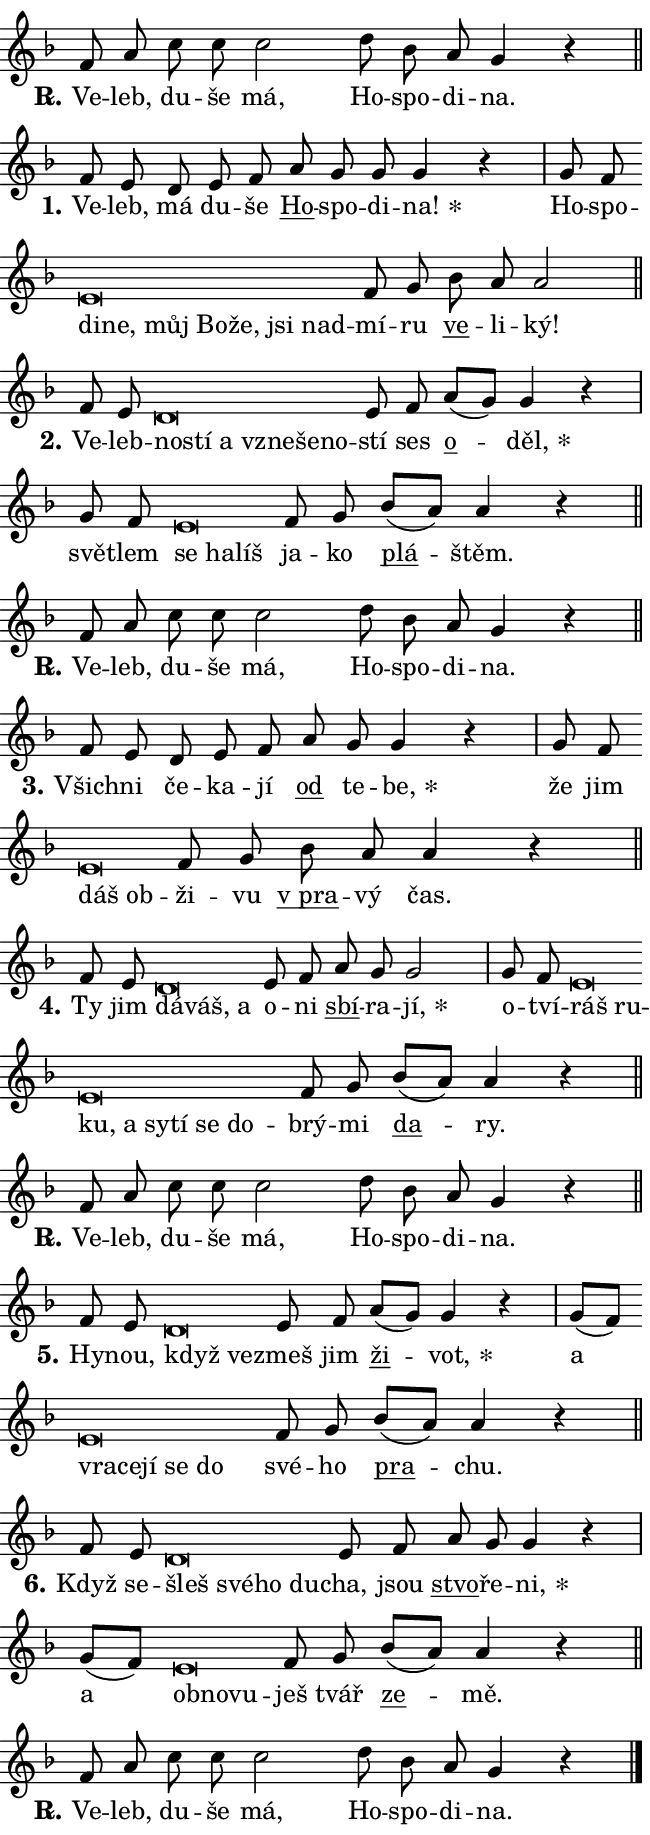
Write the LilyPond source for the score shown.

\version "2.24.0"
\header { tagline = "" }
\paper {
  indent = 0\cm
  top-margin = 0\cm
  right-margin = 0.13\cm % to fit lyric hyphens
  bottom-margin = 0\cm
  left-margin = 0\cm
  paper-width = 11\cm
  page-breaking = #ly:one-page-breaking
  system-system-spacing.basic-distance = #11
  score-system-spacing.basic-distance = #11
  ragged-last = ##f
}


%% Author: Thomas Morley
%% https://lists.gnu.org/archive/html/lilypond-user/2020-05/msg00002.html
#(define (line-position grob)
"Returns position of @var[grob} in current system:
   @code{'start}, if at first time-step
   @code{'end}, if at last time-step
   @code{'middle} otherwise
"
  (let* ((col (ly:item-get-column grob))
         (ln (ly:grob-object col 'left-neighbor))
         (rn (ly:grob-object col 'right-neighbor))
         (col-to-check-left (if (ly:grob? ln) ln col))
         (col-to-check-right (if (ly:grob? rn) rn col))
         (break-dir-left
           (and
             (ly:grob-property col-to-check-left 'non-musical #f)
             (ly:item-break-dir col-to-check-left)))
         (break-dir-right
           (and
             (ly:grob-property col-to-check-right 'non-musical #f)
             (ly:item-break-dir col-to-check-right))))
        (cond ((eqv? 1 break-dir-left) 'start)
              ((eqv? -1 break-dir-right) 'end)
              (else 'middle))))

#(define (tranparent-at-line-position vctor)
  (lambda (grob)
  "Relying on @code{line-position} select the relevant enry from @var{vctor}.
Used to determine transparency,"
    (case (line-position grob)
      ((end) (not (vector-ref vctor 0)))
      ((middle) (not (vector-ref vctor 1)))
      ((start) (not (vector-ref vctor 2))))))

noteHeadBreakVisibility =
#(define-music-function (break-visibility)(vector?)
"Makes @code{NoteHead}s transparent relying on @var{break-visibility}"
#{
  \override NoteHead.transparent =
    #(tranparent-at-line-position break-visibility)
#})

#(define delete-ledgers-for-transparent-note-heads
  (lambda (grob)
    "Reads whether a @code{NoteHead} is transparent.
If so this @code{NoteHead} is removed from @code{'note-heads} from
@var{grob}, which is supposed to be @code{LedgerLineSpanner}.
As a result ledgers are not printed for this @code{NoteHead}"
    (let* ((nhds-array (ly:grob-object grob 'note-heads))
           (nhds-list
             (if (ly:grob-array? nhds-array)
                 (ly:grob-array->list nhds-array)
                 '()))
           ;; Relies on the transparent-property being done before
           ;; Staff.LedgerLineSpanner.after-line-breaking is executed.
           ;; This is fragile ...
           (to-keep
             (remove
               (lambda (nhd)
                 (ly:grob-property nhd 'transparent #f))
               nhds-list)))
      ;; TODO find a better method to iterate over grob-arrays, similiar
      ;; to filter/remove etc for lists
      ;; For now rebuilt from scratch
      (set! (ly:grob-object grob 'note-heads)  '())
      (for-each
        (lambda (nhd)
          (ly:pointer-group-interface::add-grob grob 'note-heads nhd))
        to-keep))))

squashNotes = {
  \override NoteHead.X-extent = #'(-0.2 . 0.2)
  \override NoteHead.Y-extent = #'(-0.75 . 0)
  \override NoteHead.stencil =
    #(lambda (grob)
       (let ((pos (ly:grob-property grob 'staff-position)))
         (begin
           (if (< pos -7) (display "ERROR: Lower brevis then expected\n") (display ""))
           (if (<= pos -6) ly:text-interface::print ly:note-head::print))))
}
unSquashNotes = {
  \revert NoteHead.X-extent
  \revert NoteHead.Y-extent
  \revert NoteHead.stencil
}

hideNotes = \noteHeadBreakVisibility #begin-of-line-visible
unHideNotes = \noteHeadBreakVisibility #all-visible

% work-around for resetting accidentals
% https://lilypond.org/doc/v2.23/Documentation/notation/displaying-rhythms#unmetered-music
cadenzaMeasure = {
  \cadenzaOff
  \partial 1024 s1024
  \cadenzaOn
}

#(define-markup-command (accent layout props text) (markup?)
  "Underline accented syllable"
  (interpret-markup layout props
    #{\markup \override #'(offset . 4.3) \underline { #text }#}))

responsum = \markup \concat {
  "R" \hspace #-1.05 \path #0.1 #'((moveto 0 0.07) (lineto 0.9 0.8)) \hspace #0.05 "."
}

spaceSize = #0.6828661417322834 % exact space size for TeX Gyre Schola

\layout {
  \context {
    \Staff
    \remove "Time_signature_engraver"
    \override LedgerLineSpanner.after-line-breaking = #delete-ledgers-for-transparent-note-heads
  }
  \context {
    \Lyrics {
      \override LyricSpace.minimum-distance = \spaceSize
      \override LyricText.font-name = #"TeX Gyre Schola"
      \override LyricText.font-size = 1
      \override StanzaNumber.font-name = #"TeX Gyre Schola Bold"
      \override StanzaNumber.font-size = 1
    }
  }
  \context {
    \Score 
    \override NoteHead.text =
      #(lambda (grob) 
        (let ((pos (ly:grob-property grob 'staff-position)))
          #{\markup {
            \combine
              \halign #-0.55 \raise #(if (= pos -6) 0 0.5) \override #'(thickness . 2) \draw-line #'(3.2 . 0)
              \musicglyph "noteheads.sM1"
          }#}))
  }
}

% magnetic-lyrics.ily
%
%   written by
%     Jean Abou Samra <jean@abou-samra.fr>
%     Werner Lemberg <wl@gnu.org>
%
%   adapted by
%     Jiri Hon <jiri.hon@gmail.com>
%
% Version 2022-Apr-15

% https://www.mail-archive.com/lilypond-user@gnu.org/msg149350.html

#(define (Left_hyphen_pointer_engraver context)
   "Collect syllable-hyphen-syllable occurrences in lyrics and store
them in properties.  This engraver only looks to the left.  For
example, if the lyrics input is @code{foo -- bar}, it does the
following.

@itemize @bullet
@item
Set the @code{text} property of the @code{LyricHyphen} grob between
@q{foo} and @q{bar} to @code{foo}.

@item
Set the @code{left-hyphen} property of the @code{LyricText} grob with
text @q{foo} to the @code{LyricHyphen} grob between @q{foo} and
@q{bar}.
@end itemize

Use this auxiliary engraver in combination with the
@code{lyric-@/text::@/apply-@/magnetic-@/offset!} hook."
   (let ((hyphen #f)
         (text #f))
     (make-engraver
      (acknowledgers
       ((lyric-syllable-interface engraver grob source-engraver)
        (set! text grob)))
      (end-acknowledgers
       ((lyric-hyphen-interface engraver grob source-engraver)
        ;(when (not (grob::has-interface grob 'lyric-space-interface))
          (set! hyphen grob)));)
      ((stop-translation-timestep engraver)
       (when (and text hyphen)
         (ly:grob-set-object! text 'left-hyphen hyphen))
       (set! text #f)
       (set! hyphen #f)))))

#(define (lyric-text::apply-magnetic-offset! grob)
   "If the space between two syllables is less than the value in
property @code{LyricText@/.details@/.squash-threshold}, move the right
syllable to the left so that it gets concatenated with the left
syllable.

Use this function as a hook for
@code{LyricText@/.after-@/line-@/breaking} if the
@code{Left_@/hyphen_@/pointer_@/engraver} is active."
   (let ((hyphen (ly:grob-object grob 'left-hyphen #f)))
     (when hyphen
       (let ((left-text (ly:spanner-bound hyphen LEFT)))
         (when (grob::has-interface left-text 'lyric-syllable-interface)
           (let* ((common (ly:grob-common-refpoint grob left-text X))
                  (this-x-ext (ly:grob-extent grob common X))
                  (left-x-ext
                   (begin
                     ;; Trigger magnetism for left-text.
                     (ly:grob-property left-text 'after-line-breaking)
                     (ly:grob-extent left-text common X)))
                  ;; `delta` is the gap width between two syllables.
                  (delta (- (interval-start this-x-ext)
                            (interval-end left-x-ext)))
                  (details (ly:grob-property grob 'details))
                  (threshold (assoc-get 'squash-threshold details 0.2)))
             (when (< delta threshold)
               (let* (;; We have to manipulate the input text so that
                      ;; ligatures crossing syllable boundaries are not
                      ;; disabled.  For languages based on the Latin
                      ;; script this is essentially a beautification.
                      ;; However, for non-Western scripts it can be a
                      ;; necessity.
                      (lt (ly:grob-property left-text 'text))
                      (rt (ly:grob-property grob 'text))
                      (is-space (grob::has-interface hyphen 'lyric-space-interface))
                      (space (if is-space " " ""))
                      (extra-delta (if is-space spaceSize 0))
                      ;; Append new syllable.
                      (ltrt-space (if (and (string? lt) (string? rt))
                                (string-append lt space rt)
                                (make-concat-markup (list lt space rt))))
                      ;; Right-align `ltrt` to the right side.
                      (ltrt-space-markup (grob-interpret-markup
                               grob
                               (make-translate-markup
                                (cons (interval-length this-x-ext) 0)
                                (make-right-align-markup ltrt-space)))))
                 (begin
                   ;; Don't print `left-text`.
                   (ly:grob-set-property! left-text 'stencil #f)
                   ;; Set text and stencil (which holds all collected
                   ;; syllables so far) and shift it to the left.
                   (ly:grob-set-property! grob 'text ltrt-space)
                   (ly:grob-set-property! grob 'stencil ltrt-space-markup)
                   (ly:grob-translate-axis! grob (- (- delta extra-delta)) X))))))))))


#(define (lyric-hyphen::displace-bounds-first grob)
   ;; Make very sure this callback isn't triggered too early.
   (let ((left (ly:spanner-bound grob LEFT))
         (right (ly:spanner-bound grob RIGHT)))
     (ly:grob-property left 'after-line-breaking)
     (ly:grob-property right 'after-line-breaking)
     (ly:lyric-hyphen::print grob)))

squashThreshold = #0.4

\layout {
  \context {
    \Lyrics
    \consists #Left_hyphen_pointer_engraver
    \override LyricText.after-line-breaking =
      #lyric-text::apply-magnetic-offset!
    \override LyricHyphen.stencil = #lyric-hyphen::displace-bounds-first
    \override LyricText.details.squash-threshold = \squashThreshold
    \override LyricHyphen.minimum-distance = 0
    \override LyricHyphen.minimum-length = \squashThreshold
  }
}

squashText = \override LyricText.details.squash-threshold = 9999
unSquashText = \override LyricText.details.squash-threshold = \squashThreshold

leftText = \override LyricText.self-alignment-X = #LEFT
unLeftText = \revert LyricText.self-alignment-X

starOffset = #(lambda (grob) 
                (let ((x_offset (ly:self-alignment-interface::aligned-on-x-parent grob)))
                  (if (= x_offset 0) 0 (+ x_offset 1.2))))

star = #(define-music-function (syllable)(string?)
"Append star separator at the end of a syllable"
#{
  \once \override LyricText.X-offset = #starOffset
  \lyricmode { \markup {
    #syllable
    \override #'((font-name . "TeX Gyre Schola Bold")) \hspace #0.2 \lower #0.65 \larger "*"
  } }
#})

starAccent = #(define-music-function (syllable)(string?)
"Append star separator at the end of a syllable and make accent"
#{
  \once \override LyricText.X-offset = #starOffset
  \lyricmode { \markup {
    \accent #syllable
    \override #'((font-name . "TeX Gyre Schola Bold")) \hspace #0.2 \lower #0.65 \larger "*"
  } }
#})

breath = #(define-music-function (syllable)(string?)
"Append breathing indicator at the end of a syllable"
#{
  \lyricmode { \markup { #syllable "+" } }
#})

optionalBreath = #(define-music-function (syllable)(string?)
"Append optional breathing indicator at the end of a syllable"
#{
  \lyricmode { \markup { #syllable "(+)" } }
#})


\score {
    <<
        \new Voice = "melody" { \cadenzaOn \key f \major \relative { f'8 a c c c2 \bar "" d8 bes a g4 r \cadenzaMeasure \bar "||" \break } }
        \new Lyrics \lyricsto "melody" { \lyricmode { \set stanza = \responsum
Ve -- leb, du -- še má, Ho -- spo -- di -- na. } }
    >>
    \layout {}
}

\score {
    <<
        \new Voice = "melody" { \cadenzaOn \key f \major \relative { f'8 e d8 e8 f \bar "" a g g g4 r \cadenzaMeasure \bar "|" g8 f \bar "" \squashNotes e\breve*1/16 \hideNotes \breve*1/16 \bar "" \breve*1/16 \bar "" \breve*1/16 \bar "" \breve*1/16 \bar "" \breve*1/16 \breve*1/16 \bar "" \unHideNotes \unSquashNotes f8 g \bar "" bes a a2 \cadenzaMeasure \bar "||" \break } }
        \new Lyrics \lyricsto "melody" { \lyricmode { \set stanza = "1."
Ve -- leb, má du -- še \markup \accent Ho -- spo -- di -- \star na! Ho -- spo -- \leftText di -- \squashText ne, můj Bo -- že, jsi nad -- \unLeftText \unSquashText mí -- ru \markup \accent ve -- li -- ký! } }
    >>
    \layout {}
}

\score {
    <<
        \new Voice = "melody" { \cadenzaOn \key f \major \relative { f'8 e \bar "" \squashNotes d\breve*1/16 \hideNotes \breve*1/16 \bar "" \breve*1/16 \bar "" \breve*1/16 \bar "" \breve*1/16 \breve*1/16 \bar "" \unHideNotes \unSquashNotes e8 f \bar "" a[( g)] g4 r \cadenzaMeasure \bar "|" g8 f \bar "" \squashNotes e\breve*1/16 \hideNotes \breve*1/16 \breve*1/16 \bar "" \unHideNotes \unSquashNotes f8 g \bar "" bes[( a)] a4 r \cadenzaMeasure \bar "||" \break } }
        \new Lyrics \lyricsto "melody" { \lyricmode { \set stanza = "2."
Ve -- leb -- \leftText no -- \squashText stí a vzne -- še -- no -- \unLeftText \unSquashText stí ses \markup \accent o -- \star děl, svě -- tlem \leftText se \squashText ha -- líš \unLeftText \unSquashText ja -- ko \markup \accent plá -- štěm. } }
    >>
    \layout {}
}

\score {
    <<
        \new Voice = "melody" { \cadenzaOn \key f \major \relative { f'8 a c c c2 \bar "" d8 bes a g4 r \cadenzaMeasure \bar "||" \break } }
        \new Lyrics \lyricsto "melody" { \lyricmode { \set stanza = \responsum
Ve -- leb, du -- še má, Ho -- spo -- di -- na. } }
    >>
    \layout {}
}

\score {
    <<
        \new Voice = "melody" { \cadenzaOn \key f \major \relative { f'8 e d8 e8 f \bar "" a g g4 r \cadenzaMeasure \bar "|" g8 f \bar "" \squashNotes e\breve*1/16 \hideNotes \breve*1/16 \bar "" \unHideNotes \unSquashNotes f8 g \bar "" bes a a4 r \cadenzaMeasure \bar "||" \break } }
        \new Lyrics \lyricsto "melody" { \lyricmode { \set stanza = "3."
Všich -- ni če -- ka -- jí \markup \accent od te -- \star be, že jim \leftText dáš \squashText ob -- \unLeftText \unSquashText ži -- vu \markup \accent "v pra" -- vý čas. } }
    >>
    \layout {}
}

\score {
    <<
        \new Voice = "melody" { \cadenzaOn \key f \major \relative { f'8 e \bar "" \squashNotes d\breve*1/16 \hideNotes \breve*1/16 \breve*1/16 \bar "" \unHideNotes \unSquashNotes e8 f \bar "" a g g2 \cadenzaMeasure \bar "|" g8 f \bar "" \squashNotes e\breve*1/16 \hideNotes \breve*1/16 \bar "" \breve*1/16 \bar "" \breve*1/16 \bar "" \breve*1/16 \bar "" \breve*1/16 \bar "" \breve*1/16 \breve*1/16 \bar "" \unHideNotes \unSquashNotes f8 g \bar "" bes[( a)] a4 r \cadenzaMeasure \bar "||" \break } }
        \new Lyrics \lyricsto "melody" { \lyricmode { \set stanza = "4."
Ty jim \leftText dá -- \squashText váš, a \unLeftText \unSquashText o -- ni \markup \accent sbí -- ra -- \star jí, o -- tví -- \leftText ráš \squashText ru -- ku, a sy -- tí se do -- \unLeftText \unSquashText brý -- mi \markup \accent da -- ry. } }
    >>
    \layout {}
}

\score {
    <<
        \new Voice = "melody" { \cadenzaOn \key f \major \relative { f'8 a c c c2 \bar "" d8 bes a g4 r \cadenzaMeasure \bar "||" \break } }
        \new Lyrics \lyricsto "melody" { \lyricmode { \set stanza = \responsum
Ve -- leb, du -- še má, Ho -- spo -- di -- na. } }
    >>
    \layout {}
}

\score {
    <<
        \new Voice = "melody" { \cadenzaOn \key f \major \relative { f'8 e \bar "" \squashNotes d\breve*1/16 \hideNotes \breve*1/16 \bar "" \unHideNotes \unSquashNotes e8 f \bar "" a[( g)] g4 r \cadenzaMeasure \bar "|" g8[( f)] \bar "" \squashNotes e\breve*1/16 \hideNotes \breve*1/16 \bar "" \breve*1/16 \bar "" \breve*1/16 \breve*1/16 \bar "" \unHideNotes \unSquashNotes f8 g \bar "" bes[( a)] a4 r \cadenzaMeasure \bar "||" \break } }
        \new Lyrics \lyricsto "melody" { \lyricmode { \set stanza = "5."
Hy -- nou, \leftText když \squashText ve -- \unLeftText \unSquashText zmeš jim \markup \accent ži -- \star vot, a \leftText vra -- \squashText ce -- jí se do \unLeftText \unSquashText své -- ho \markup \accent pra -- chu. } }
    >>
    \layout {}
}

\score {
    <<
        \new Voice = "melody" { \cadenzaOn \key f \major \relative { f'8 e \bar "" \squashNotes d\breve*1/16 \hideNotes \breve*1/16 \bar "" \breve*1/16 \breve*1/16 \bar "" \unHideNotes \unSquashNotes e8 f \bar "" a g g4 r \cadenzaMeasure \bar "|" g8[( f)] \bar "" \squashNotes e\breve*1/16 \hideNotes \breve*1/16 \breve*1/16 \bar "" \unHideNotes \unSquashNotes f8 g \bar "" bes[( a)] a4 r \cadenzaMeasure \bar "||" \break } }
        \new Lyrics \lyricsto "melody" { \lyricmode { \set stanza = "6."
Když se -- \leftText šleš \squashText své -- ho du -- \unLeftText \unSquashText cha, jsou \markup \accent stvo -- ře -- \star ni, a \leftText ob -- \squashText no -- vu -- \unLeftText \unSquashText ješ tvář \markup \accent ze -- mě. } }
    >>
    \layout {}
}

\score {
    <<
        \new Voice = "melody" { \cadenzaOn \key f \major \relative { f'8 a c c c2 \bar "" d8 bes a g4 r \cadenzaMeasure \bar "||" \break } \bar "|." }
        \new Lyrics \lyricsto "melody" { \lyricmode { \set stanza = \responsum
Ve -- leb, du -- še má, Ho -- spo -- di -- na. } }
    >>
    \layout {}
}
